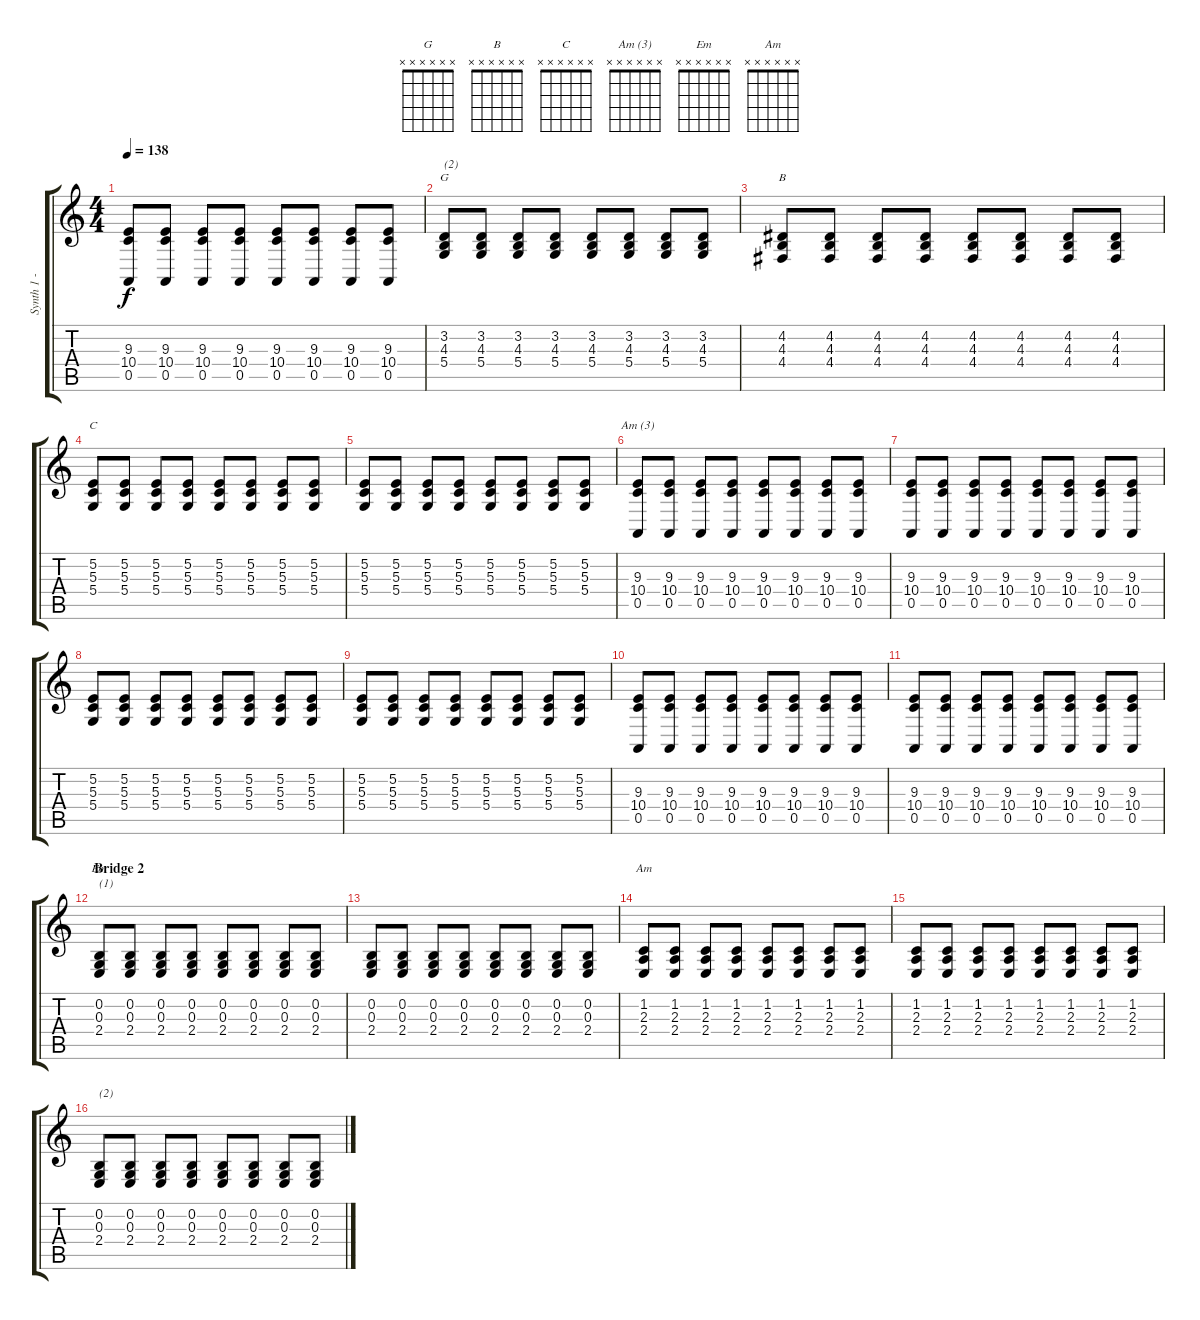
\track ("Synth 1 - sweep chords" "Synth 1 - ") {instrument pad8sweep}
\staff {score tabs}
\tuning (E4 B3 G3 D3 A2 E2) {hide}
\chord ("G" x x x x x x)
\chord ("B" x x x x x x)
\chord ("C" x x x x x x)
\chord ("Am (3)" x x x x x x)
\chord ("Em" x x x x x x)
\chord ("Am" x x x x x x)
\ts (4 4)
\tempo 138
\clef g2
\ks c
(9.3 10.4 0.5).8{dy f} (9.3 10.4 0.5).8 (9.3 10.4 0.5).8 (9.3 10.4 0.5).8 (9.3 10.4 0.5).8 (9.3 10.4 0.5).8 (9.3 10.4 0.5).8 (9.3 10.4 0.5).8 |
(3.2 4.3 5.4).8{ch "G" txt "(2)"} (3.2 4.3 5.4).8 (3.2 4.3 5.4).8 (3.2 4.3 5.4).8 (3.2 4.3 5.4).8 (3.2 4.3 5.4).8 (3.2 4.3 5.4).8 (3.2 4.3 5.4).8 |
(4.2 4.3 4.4).8{ch "B"} (4.2 4.3 4.4).8 (4.2 4.3 4.4).8 (4.2 4.3 4.4).8 (4.2 4.3 4.4).8 (4.2 4.3 4.4).8 (4.2 4.3 4.4).8 (4.2 4.3 4.4).8 |
(5.2 5.3 5.4).8{ch "C"} (5.2 5.3 5.4).8 (5.2 5.3 5.4).8 (5.2 5.3 5.4).8 (5.2 5.3 5.4).8 (5.2 5.3 5.4).8 (5.2 5.3 5.4).8 (5.2 5.3 5.4).8 |
(5.2 5.3 5.4).8 (5.2 5.3 5.4).8 (5.2 5.3 5.4).8 (5.2 5.3 5.4).8 (5.2 5.3 5.4).8 (5.2 5.3 5.4).8 (5.2 5.3 5.4).8 (5.2 5.3 5.4).8 |
(9.3 10.4 0.5).8{ch "Am (3)"} (9.3 10.4 0.5).8 (9.3 10.4 0.5).8 (9.3 10.4 0.5).8 (9.3 10.4 0.5).8 (9.3 10.4 0.5).8 (9.3 10.4 0.5).8 (9.3 10.4 0.5).8 |
(9.3 10.4 0.5).8 (9.3 10.4 0.5).8 (9.3 10.4 0.5).8 (9.3 10.4 0.5).8 (9.3 10.4 0.5).8 (9.3 10.4 0.5).8 (9.3 10.4 0.5).8 (9.3 10.4 0.5).8 |
(5.2 5.3 5.4).8 (5.2 5.3 5.4).8 (5.2 5.3 5.4).8 (5.2 5.3 5.4).8 (5.2 5.3 5.4).8 (5.2 5.3 5.4).8 (5.2 5.3 5.4).8 (5.2 5.3 5.4).8 |
(5.2 5.3 5.4).8 (5.2 5.3 5.4).8 (5.2 5.3 5.4).8 (5.2 5.3 5.4).8 (5.2 5.3 5.4).8 (5.2 5.3 5.4).8 (5.2 5.3 5.4).8 (5.2 5.3 5.4).8 |
(9.3 10.4 0.5).8 (9.3 10.4 0.5).8 (9.3 10.4 0.5).8 (9.3 10.4 0.5).8 (9.3 10.4 0.5).8 (9.3 10.4 0.5).8 (9.3 10.4 0.5).8 (9.3 10.4 0.5).8 |
(9.3 10.4 0.5).8 (9.3 10.4 0.5).8 (9.3 10.4 0.5).8 (9.3 10.4 0.5).8 (9.3 10.4 0.5).8 (9.3 10.4 0.5).8 (9.3 10.4 0.5).8 (9.3 10.4 0.5).8 |
\section ("" "Bridge 2")
(0.2 0.3 2.4).8{ch "Em" txt "(1)"} (0.2 0.3 2.4).8 (0.2 0.3 2.4).8 (0.2 0.3 2.4).8 (0.2 0.3 2.4).8 (0.2 0.3 2.4).8 (0.2 0.3 2.4).8 (0.2 0.3 2.4).8 |
(0.2 0.3 2.4).8 (0.2 0.3 2.4).8 (0.2 0.3 2.4).8 (0.2 0.3 2.4).8 (0.2 0.3 2.4).8 (0.2 0.3 2.4).8 (0.2 0.3 2.4).8 (0.2 0.3 2.4).8 |
(1.2 2.3 2.4).8{ch "Am"} (1.2 2.3 2.4).8 (1.2 2.3 2.4).8 (1.2 2.3 2.4).8 (1.2 2.3 2.4).8 (1.2 2.3 2.4).8 (1.2 2.3 2.4).8 (1.2 2.3 2.4).8 |
(1.2 2.3 2.4).8 (1.2 2.3 2.4).8 (1.2 2.3 2.4).8 (1.2 2.3 2.4).8 (1.2 2.3 2.4).8 (1.2 2.3 2.4).8 (1.2 2.3 2.4).8 (1.2 2.3 2.4).8 |
(0.2 0.3 2.4).8{txt "(2)"} (0.2 0.3 2.4).8 (0.2 0.3 2.4).8 (0.2 0.3 2.4).8 (0.2 0.3 2.4).8 (0.2 0.3 2.4).8 (0.2 0.3 2.4).8 (0.2 0.3 2.4).8
